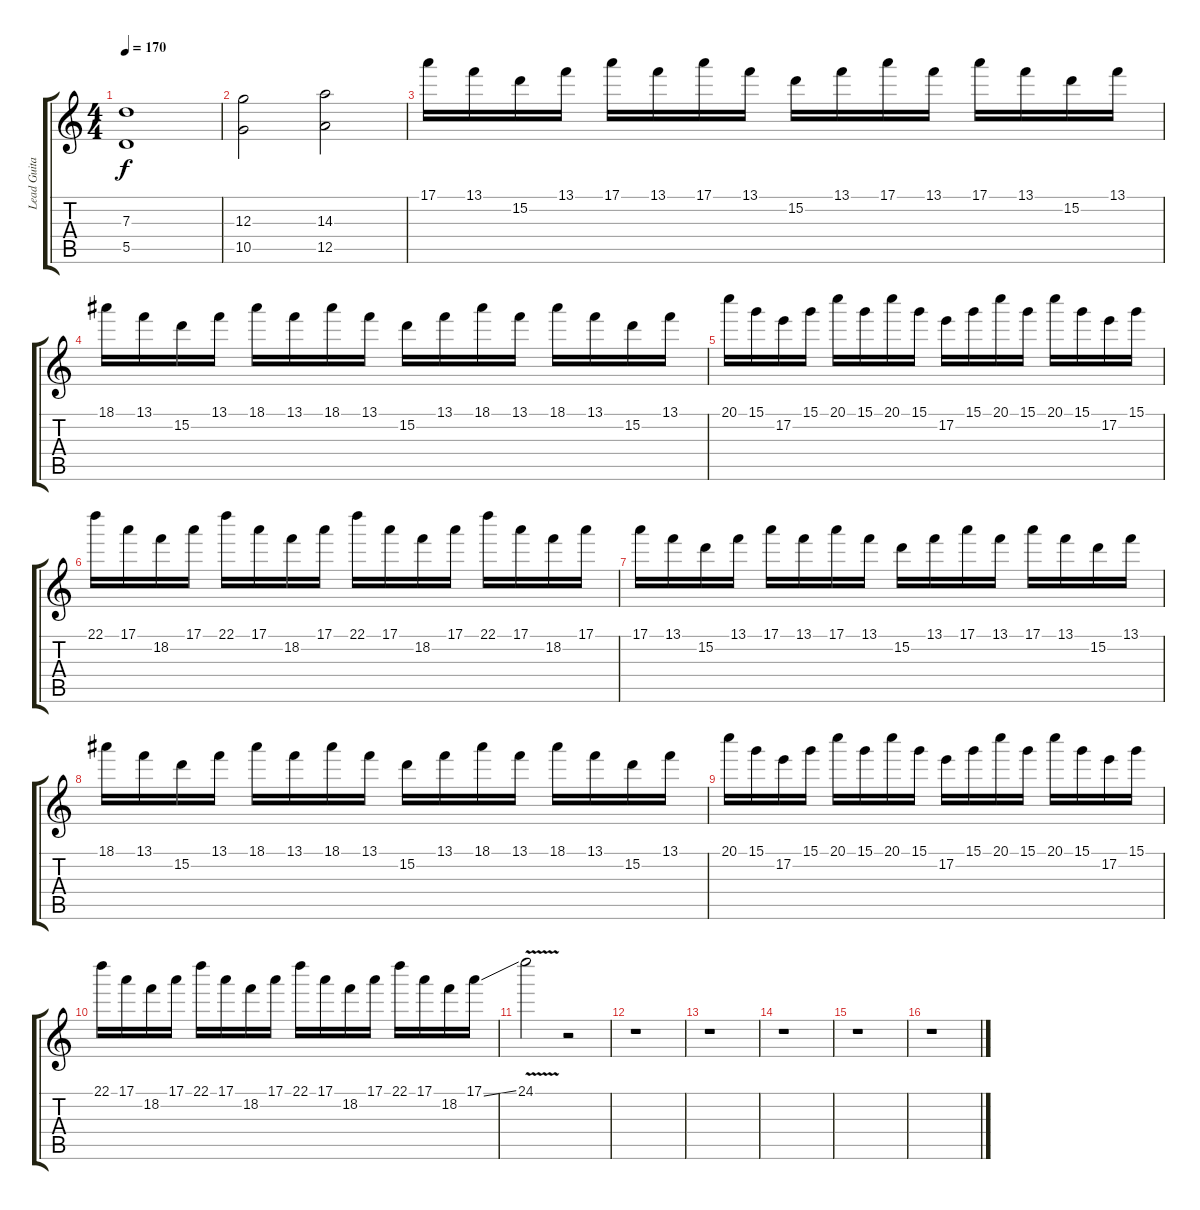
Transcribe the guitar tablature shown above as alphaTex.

\track ("Lead Guitar" "Lead Guita") {instrument distortionguitar}
\staff {score tabs}
\tuning (E4 B3 G3 D3 A2 E2) {hide}
\ts (4 4)
\tempo 170
\clef g2
\ks c
(7.3 5.5).1{dy f} |
(12.3 10.5).2 (14.3 12.5).2 |
17.1.16 13.1.16 15.2.16 13.1.16 17.1.16 13.1.16 17.1.16 13.1.16 15.2.16 13.1.16 17.1.16 13.1.16 17.1.16 13.1.16 15.2.16 13.1.16 |
18.1.16 13.1.16 15.2.16 13.1.16 18.1.16 13.1.16 18.1.16 13.1.16 15.2.16 13.1.16 18.1.16 13.1.16 18.1.16 13.1.16 15.2.16 13.1.16 |
20.1.16 15.1.16 17.2.16 15.1.16 20.1.16 15.1.16 20.1.16 15.1.16 17.2.16 15.1.16 20.1.16 15.1.16 20.1.16 15.1.16 17.2.16 15.1.16 |
22.1.16 17.1.16 18.2.16 17.1.16 22.1.16 17.1.16 18.2.16 17.1.16 22.1.16 17.1.16 18.2.16 17.1.16 22.1.16 17.1.16 18.2.16 17.1.16 |
17.1.16 13.1.16 15.2.16 13.1.16 17.1.16 13.1.16 17.1.16 13.1.16 15.2.16 13.1.16 17.1.16 13.1.16 17.1.16 13.1.16 15.2.16 13.1.16 |
18.1.16 13.1.16 15.2.16 13.1.16 18.1.16 13.1.16 18.1.16 13.1.16 15.2.16 13.1.16 18.1.16 13.1.16 18.1.16 13.1.16 15.2.16 13.1.16 |
20.1.16 15.1.16 17.2.16 15.1.16 20.1.16 15.1.16 20.1.16 15.1.16 17.2.16 15.1.16 20.1.16 15.1.16 20.1.16 15.1.16 17.2.16 15.1.16 |
22.1.16 17.1.16 18.2.16 17.1.16 22.1.16 17.1.16 18.2.16 17.1.16 22.1.16 17.1.16 18.2.16 17.1.16 22.1.16 17.1.16 18.2.16 17.1{ss}.16 |
24.1{v}.2 r.2 |
r.1 |
r.1 |
r.1 |
r.1 |
r.1
